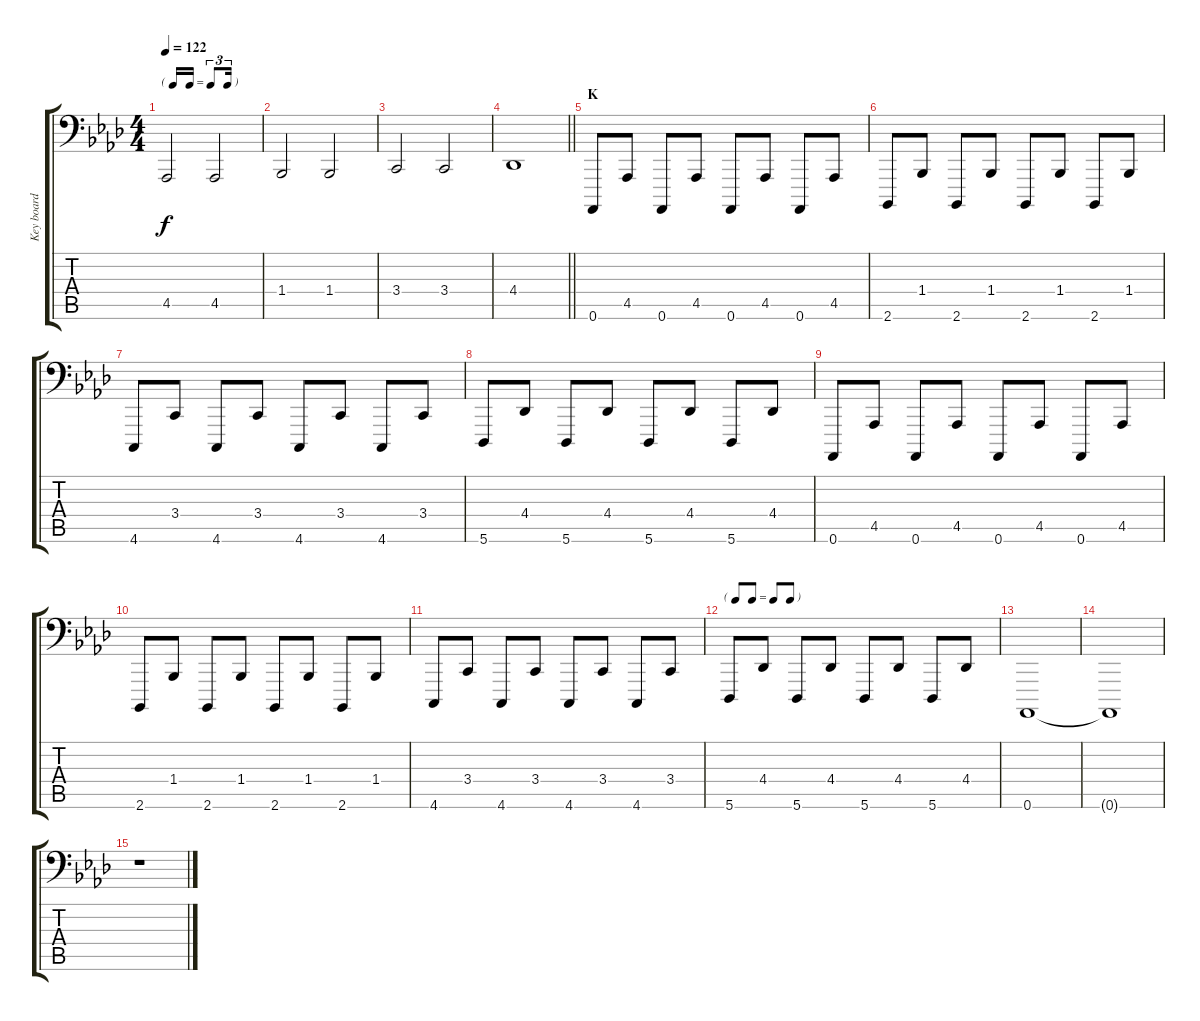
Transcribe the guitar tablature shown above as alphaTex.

\track ("Key board left hand" "Key board ") {instrument brightacousticpiano}
\staff {score tabs}
\tuning (C3 G2 D2 A1 E1 Ab0) {hide}
\ts (4 4)
\tf triplet16th
\tempo 122
\clef f4
\ks ab
4.5.2{dy f} 4.5.2 |
1.4.2 1.4.2 |
3.4.2 3.4.2 |
\barLineRight lightlight
4.4.1 |
\section ("" "K")
0.6.8 4.5.8 0.6.8 4.5.8 0.6.8 4.5.8 0.6.8 4.5.8 |
2.6.8 1.4.8 2.6.8 1.4.8 2.6.8 1.4.8 2.6.8 1.4.8 |
4.6.8 3.4.8 4.6.8 3.4.8 4.6.8 3.4.8 4.6.8 3.4.8 |
5.6.8 4.4.8 5.6.8 4.4.8 5.6.8 4.4.8 5.6.8 4.4.8 |
0.6.8 4.5.8 0.6.8 4.5.8 0.6.8 4.5.8 0.6.8 4.5.8 |
2.6.8 1.4.8 2.6.8 1.4.8 2.6.8 1.4.8 2.6.8 1.4.8 |
4.6.8 3.4.8 4.6.8 3.4.8 4.6.8 3.4.8 4.6.8 3.4.8 |
\tf none
5.6.8 4.4.8 5.6.8 4.4.8 5.6.8 4.4.8 5.6.8 4.4.8 |
0.6.1 |
0.6{t}.1 |
r.1
